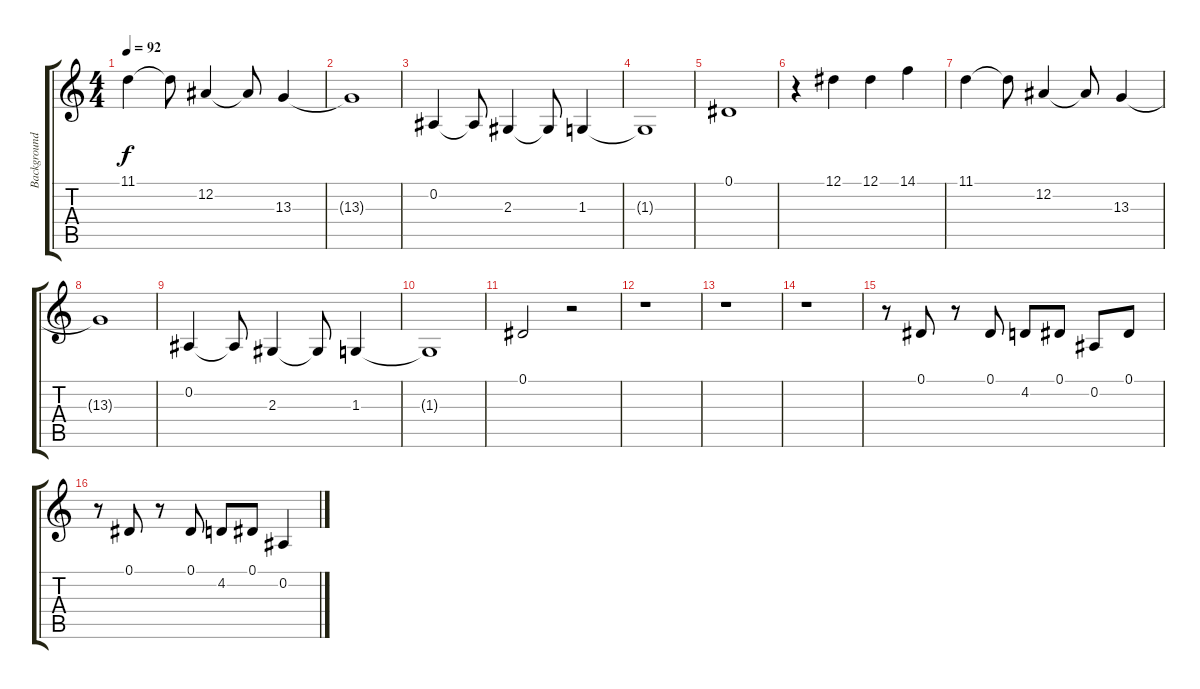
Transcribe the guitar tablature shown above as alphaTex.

\track ("Background Vocals" "Background") {instrument choiraahs}
\staff {score tabs}
\tuning (Eb4 Bb3 Gb3 Db3 Ab2 Eb2) {hide}
\ts (4 4)
\tempo 92
\clef g2
\ks c
11.1.4{dy f} 11.1{t}.8 12.2.4 12.2{t}.8 13.3.4 |
13.3{t}.1 |
0.2.4 0.2{t}.8 2.3.4 2.3{t}.8 1.3.4 |
1.3{t}.1 |
0.1.1 |
r.4 12.1.4 12.1.4 14.1.4 |
11.1.4 11.1{t}.8 12.2.4 12.2{t}.8 13.3.4 |
13.3{t}.1 |
0.2.4 0.2{t}.8 2.3.4 2.3{t}.8 1.3.4 |
1.3{t}.1 |
0.1.2 r.2 |
r.1 |
r.1 |
r.1 |
r.8 0.1.8 r.8 0.1.8 4.2.8 0.1.8 0.2.8 0.1.8 |
r.8 0.1.8 r.8 0.1.8 4.2.8 0.1.8 0.2.4
